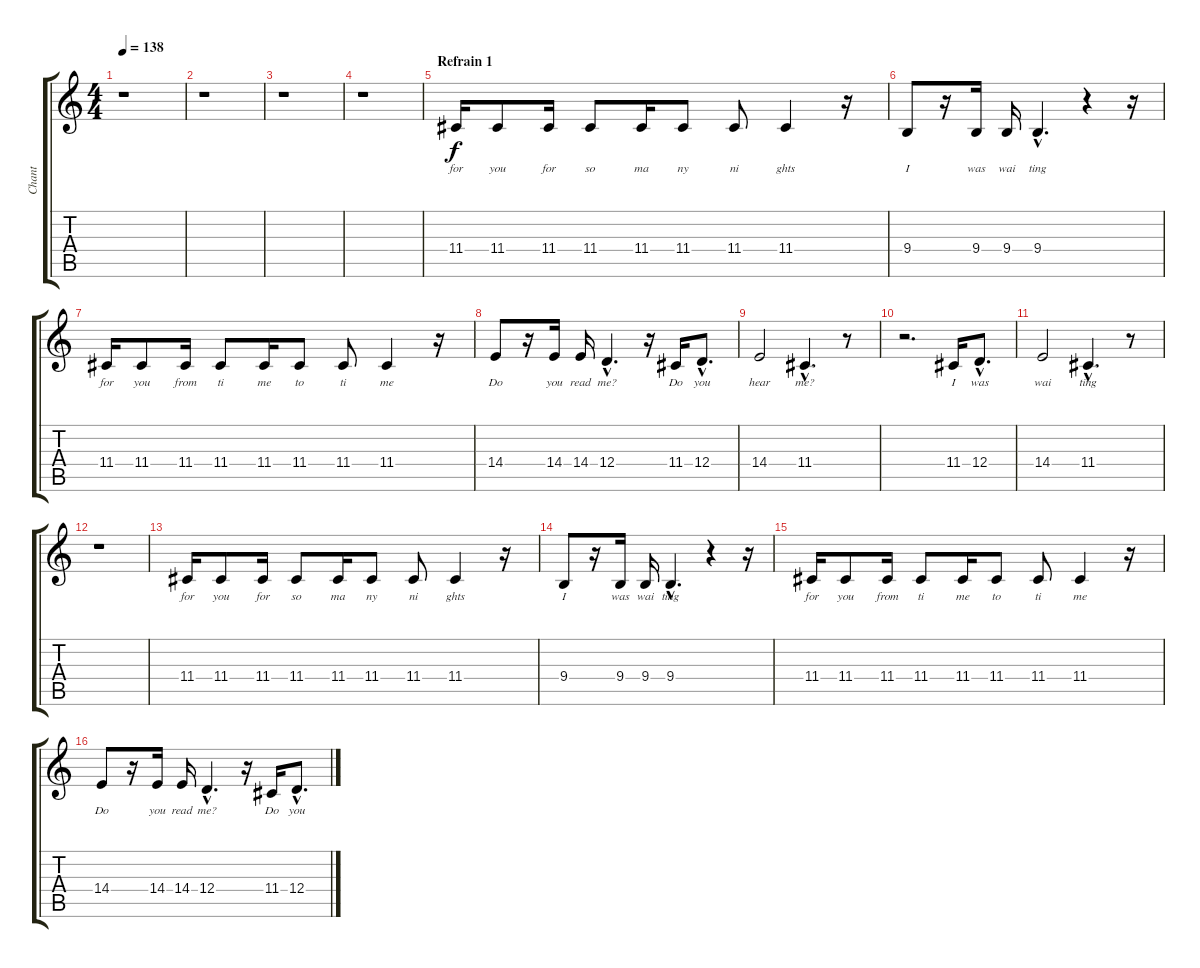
\track ("Chant" "Chant") {instrument flute}
\staff {score tabs}
\tuning (E4 B3 G3 D3 A2 E2) {hide}
\ts (4 4)
\tempo 138
\clef g2
\ks c
r.1{dy f} |
r.1 |
r.1 |
r.1 |
\section ("" "Refrain 1")
11.4.16{lyrics (0 "for") lyrics (1 "") lyrics (2 "") lyrics (3 "") lyrics (4 "")} 11.4.8{lyrics (0 "you") lyrics (1 "") lyrics (2 "") lyrics (3 "") lyrics (4 "")} 11.4.16{lyrics (0 "for") lyrics (1 "") lyrics (2 "") lyrics (3 "") lyrics (4 "")} 11.4.8{lyrics (0 "so") lyrics (1 "") lyrics (2 "") lyrics (3 "") lyrics (4 "")} 11.4.16{lyrics (0 "ma") lyrics (1 "") lyrics (2 "") lyrics (3 "") lyrics (4 "")} 11.4.8{lyrics (0 "ny") lyrics (1 "") lyrics (2 "") lyrics (3 "") lyrics (4 "")} 11.4.8{lyrics (0 "ni") lyrics (1 "") lyrics (2 "") lyrics (3 "") lyrics (4 "")} 11.4.4{lyrics (0 "ghts") lyrics (1 "") lyrics (2 "") lyrics (3 "") lyrics (4 "")} r.16 |
9.4.8{lyrics (0 "I") lyrics (1 "") lyrics (2 "") lyrics (3 "") lyrics (4 "")} r.16 9.4.16{lyrics (0 "was") lyrics (1 "") lyrics (2 "") lyrics (3 "") lyrics (4 "")} 9.4.16{lyrics (0 "wai") lyrics (1 "") lyrics (2 "") lyrics (3 "") lyrics (4 "")} 9.4{hac}.4{d lyrics (0 "ting") lyrics (1 "") lyrics (2 "") lyrics (3 "") lyrics (4 "")} r.4 r.16 |
11.4.16{lyrics (0 "for") lyrics (1 "") lyrics (2 "") lyrics (3 "") lyrics (4 "")} 11.4.8{lyrics (0 "you") lyrics (1 "") lyrics (2 "") lyrics (3 "") lyrics (4 "")} 11.4.16{lyrics (0 "from") lyrics (1 "") lyrics (2 "") lyrics (3 "") lyrics (4 "")} 11.4.8{lyrics (0 "ti") lyrics (1 "") lyrics (2 "") lyrics (3 "") lyrics (4 "")} 11.4.16{lyrics (0 "me") lyrics (1 "") lyrics (2 "") lyrics (3 "") lyrics (4 "")} 11.4.8{lyrics (0 "to") lyrics (1 "") lyrics (2 "") lyrics (3 "") lyrics (4 "")} 11.4.8{lyrics (0 "ti") lyrics (1 "") lyrics (2 "") lyrics (3 "") lyrics (4 "")} 11.4.4{lyrics (0 "me") lyrics (1 "") lyrics (2 "") lyrics (3 "") lyrics (4 "")} r.16 |
14.4.8{lyrics (0 "Do") lyrics (1 "") lyrics (2 "") lyrics (3 "") lyrics (4 "")} r.16 14.4.16{lyrics (0 "you") lyrics (1 "") lyrics (2 "") lyrics (3 "") lyrics (4 "")} 14.4.16{lyrics (0 "read") lyrics (1 "") lyrics (2 "") lyrics (3 "") lyrics (4 "")} 12.4{hac}.4{d lyrics (0 "me?") lyrics (1 "") lyrics (2 "") lyrics (3 "") lyrics (4 "")} r.16 11.4.16{lyrics (0 "Do") lyrics (1 "") lyrics (2 "") lyrics (3 "") lyrics (4 "")} 12.4{hac}.8{d lyrics (0 "you") lyrics (1 "") lyrics (2 "") lyrics (3 "") lyrics (4 "")} |
14.4.2{lyrics (0 "hear") lyrics (1 "") lyrics (2 "") lyrics (3 "") lyrics (4 "")} 11.4{hac}.4{d lyrics (0 "me?") lyrics (1 "") lyrics (2 "") lyrics (3 "") lyrics (4 "")} r.8 |
r.2{d} 11.4.16{lyrics (0 "I") lyrics (1 "") lyrics (2 "") lyrics (3 "") lyrics (4 "")} 12.4{hac}.8{d lyrics (0 "was") lyrics (1 "") lyrics (2 "") lyrics (3 "") lyrics (4 "")} |
14.4.2{lyrics (0 "wai") lyrics (1 "") lyrics (2 "") lyrics (3 "") lyrics (4 "")} 11.4{hac}.4{d lyrics (0 "ting") lyrics (1 "") lyrics (2 "") lyrics (3 "") lyrics (4 "")} r.8 |
r.1 |
11.4.16{lyrics (0 "for") lyrics (1 "") lyrics (2 "") lyrics (3 "") lyrics (4 "")} 11.4.8{lyrics (0 "you") lyrics (1 "") lyrics (2 "") lyrics (3 "") lyrics (4 "")} 11.4.16{lyrics (0 "for") lyrics (1 "") lyrics (2 "") lyrics (3 "") lyrics (4 "")} 11.4.8{lyrics (0 "so") lyrics (1 "") lyrics (2 "") lyrics (3 "") lyrics (4 "")} 11.4.16{lyrics (0 "ma") lyrics (1 "") lyrics (2 "") lyrics (3 "") lyrics (4 "")} 11.4.8{lyrics (0 "ny") lyrics (1 "") lyrics (2 "") lyrics (3 "") lyrics (4 "")} 11.4.8{lyrics (0 "ni") lyrics (1 "") lyrics (2 "") lyrics (3 "") lyrics (4 "")} 11.4.4{lyrics (0 "ghts") lyrics (1 "") lyrics (2 "") lyrics (3 "") lyrics (4 "")} r.16 |
9.4.8{lyrics (0 "I") lyrics (1 "") lyrics (2 "") lyrics (3 "") lyrics (4 "")} r.16 9.4.16{lyrics (0 "was") lyrics (1 "") lyrics (2 "") lyrics (3 "") lyrics (4 "")} 9.4.16{lyrics (0 "wai") lyrics (1 "") lyrics (2 "") lyrics (3 "") lyrics (4 "")} 9.4{hac}.4{d lyrics (0 "ting") lyrics (1 "") lyrics (2 "") lyrics (3 "") lyrics (4 "")} r.4 r.16 |
11.4.16{lyrics (0 "for") lyrics (1 "") lyrics (2 "") lyrics (3 "") lyrics (4 "")} 11.4.8{lyrics (0 "you") lyrics (1 "") lyrics (2 "") lyrics (3 "") lyrics (4 "")} 11.4.16{lyrics (0 "from") lyrics (1 "") lyrics (2 "") lyrics (3 "") lyrics (4 "")} 11.4.8{lyrics (0 "ti") lyrics (1 "") lyrics (2 "") lyrics (3 "") lyrics (4 "")} 11.4.16{lyrics (0 "me") lyrics (1 "") lyrics (2 "") lyrics (3 "") lyrics (4 "")} 11.4.8{lyrics (0 "to") lyrics (1 "") lyrics (2 "") lyrics (3 "") lyrics (4 "")} 11.4.8{lyrics (0 "ti") lyrics (1 "") lyrics (2 "") lyrics (3 "") lyrics (4 "")} 11.4.4{lyrics (0 "me") lyrics (1 "") lyrics (2 "") lyrics (3 "") lyrics (4 "")} r.16 |
14.4.8{lyrics (0 "Do") lyrics (1 "") lyrics (2 "") lyrics (3 "") lyrics (4 "")} r.16 14.4.16{lyrics (0 "you") lyrics (1 "") lyrics (2 "") lyrics (3 "") lyrics (4 "")} 14.4.16{lyrics (0 "read") lyrics (1 "") lyrics (2 "") lyrics (3 "") lyrics (4 "")} 12.4{hac}.4{d lyrics (0 "me?") lyrics (1 "") lyrics (2 "") lyrics (3 "") lyrics (4 "")} r.16 11.4.16{lyrics (0 "Do") lyrics (1 "") lyrics (2 "") lyrics (3 "") lyrics (4 "")} 12.4{hac}.8{d lyrics (0 "you") lyrics (1 "") lyrics (2 "") lyrics (3 "") lyrics (4 "")}
